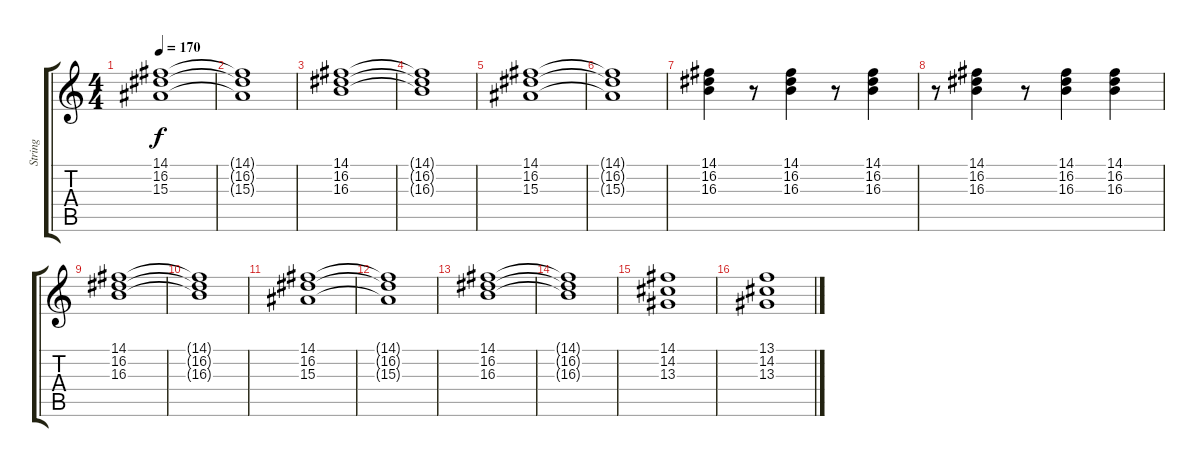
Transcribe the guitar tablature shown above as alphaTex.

\track ("String" "String") {instrument harpsichord}
\staff {score tabs}
\tuning (E4 B3 G3 D3 A2 E2) {hide}
\ts (4 4)
\tempo 170
\clef g2
\ks c
(14.1 16.2 15.3).1{dy f volume 8 instrument stringensemble1} |
(14.1{t} 16.2{t} 15.3{t}).1 |
(14.1 16.2 16.3).1 |
(14.1{t} 16.2{t} 16.3{t}).1 |
(14.1 16.2 15.3).1 |
(14.1{t} 16.2{t} 15.3{t}).1 |
(14.1 16.2 16.3).4 r.8 (14.1 16.2 16.3).4 r.8 (14.1 16.2 16.3).4 |
r.8 (14.1 16.2 16.3).4 r.8 (14.1 16.2 16.3).4 (14.1 16.2 16.3).4 |
(14.1 16.2 16.3).1 |
(14.1{t} 16.2{t} 16.3{t}).1 |
(14.1 16.2 15.3).1 |
(14.1{t} 16.2{t} 15.3{t}).1 |
(14.1 16.2 16.3).1 |
(14.1{t} 16.2{t} 16.3{t}).1 |
(14.1 14.2 13.3).1 |
(13.1 14.2 13.3).1
